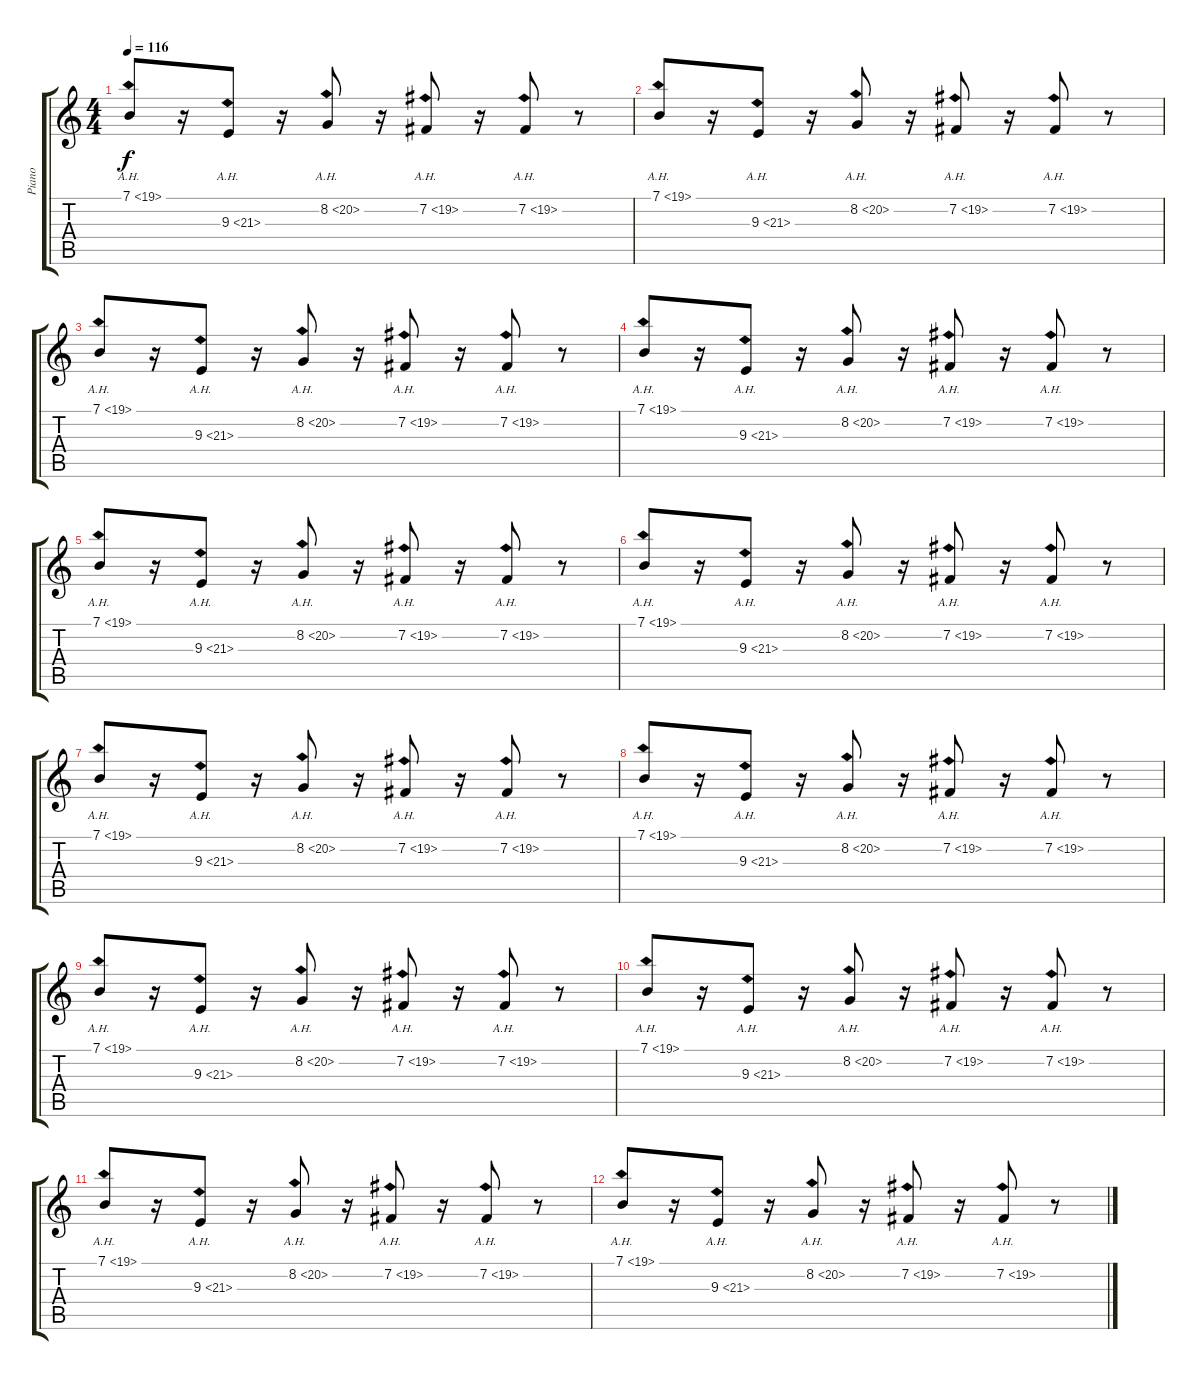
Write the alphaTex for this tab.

\track ("Piano" "Piano") {instrument acousticgrandpiano}
\staff {score tabs}
\tuning (E4 B3 G3 D3 A2 E2) {hide}
\ts (4 4)
\tempo 116
\clef g2
\ks c
7.1{ah 12}.8{dy f} r.16 9.3{ah 12}.8 r.16 8.2{ah 12}.8 r.16 7.2{ah 12}.8 r.16 7.2{ah 12}.8 r.8 |
7.1{ah 12}.8 r.16 9.3{ah 12}.8 r.16 8.2{ah 12}.8 r.16 7.2{ah 12}.8 r.16 7.2{ah 12}.8 r.8 |
7.1{ah 12}.8 r.16 9.3{ah 12}.8 r.16 8.2{ah 12}.8 r.16 7.2{ah 12}.8 r.16 7.2{ah 12}.8 r.8 |
7.1{ah 12}.8 r.16 9.3{ah 12}.8 r.16 8.2{ah 12}.8 r.16 7.2{ah 12}.8 r.16 7.2{ah 12}.8 r.8 |
7.1{ah 12}.8 r.16 9.3{ah 12}.8 r.16 8.2{ah 12}.8 r.16 7.2{ah 12}.8 r.16 7.2{ah 12}.8 r.8 |
7.1{ah 12}.8 r.16 9.3{ah 12}.8 r.16 8.2{ah 12}.8 r.16 7.2{ah 12}.8 r.16 7.2{ah 12}.8 r.8 |
7.1{ah 12}.8 r.16 9.3{ah 12}.8 r.16 8.2{ah 12}.8 r.16 7.2{ah 12}.8 r.16 7.2{ah 12}.8 r.8 |
7.1{ah 12}.8 r.16 9.3{ah 12}.8 r.16 8.2{ah 12}.8 r.16 7.2{ah 12}.8 r.16 7.2{ah 12}.8 r.8 |
7.1{ah 12}.8 r.16 9.3{ah 12}.8 r.16 8.2{ah 12}.8 r.16 7.2{ah 12}.8 r.16 7.2{ah 12}.8 r.8 |
7.1{ah 12}.8 r.16 9.3{ah 12}.8 r.16 8.2{ah 12}.8 r.16 7.2{ah 12}.8 r.16 7.2{ah 12}.8 r.8 |
7.1{ah 12}.8 r.16 9.3{ah 12}.8 r.16 8.2{ah 12}.8 r.16 7.2{ah 12}.8 r.16 7.2{ah 12}.8 r.8 |
7.1{ah 12}.8 r.16 9.3{ah 12}.8 r.16 8.2{ah 12}.8 r.16 7.2{ah 12}.8 r.16 7.2{ah 12}.8 r.8
